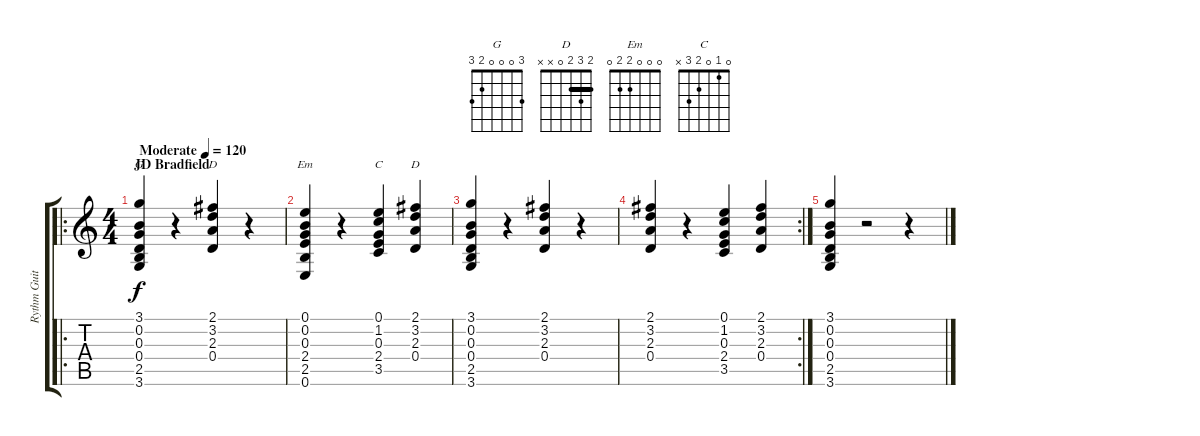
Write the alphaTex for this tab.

\track ("Rythm Guitar" "Rythm Guit") {instrument electricguitarjazz}
\staff {score tabs}
\tuning (E4 B3 G3 D3 A2 E2) {hide}
\chord ("G" 3 0 0 0 2 3)
\chord ("D" 2 3 2 0 0 2) {barre 2}
\chord ("Em" 0 0 0 2 2 0)
\chord ("C" 0 1 0 2 3 x)
\chord ("D" 2 3 2 0 x x) {barre 2}
\ro
\ts (4 4)
\section ("" "JD Bradfield")
\tempo (120 "Moderate")
\clef g2
\ks c
(3.1 0.2 0.3 0.4 2.5 3.6).4{ch "G" dy f instrument electricguitarjazz} r.4 (2.1 3.2 2.3 0.4).4{ch "D"} r.4 |
(0.1 0.2 0.3 2.4 2.5 0.6).4{ch "Em"} r.4 (0.1 1.2 0.3 2.4 3.5).4{ch "C"} (2.1 3.2 2.3 0.4).4{ch "D"} |
(3.1 0.2 0.3 0.4 2.5 3.6).4 r.4 (2.1 3.2 2.3 0.4).4 r.4 |
\rc 2
(2.1 3.2 2.3 0.4).4 r.4 (0.1 1.2 0.3 2.4 3.5).4 (2.1 3.2 2.3 0.4).4 |
(3.1 0.2 0.3 0.4 2.5 3.6).4 r.2 r.4
